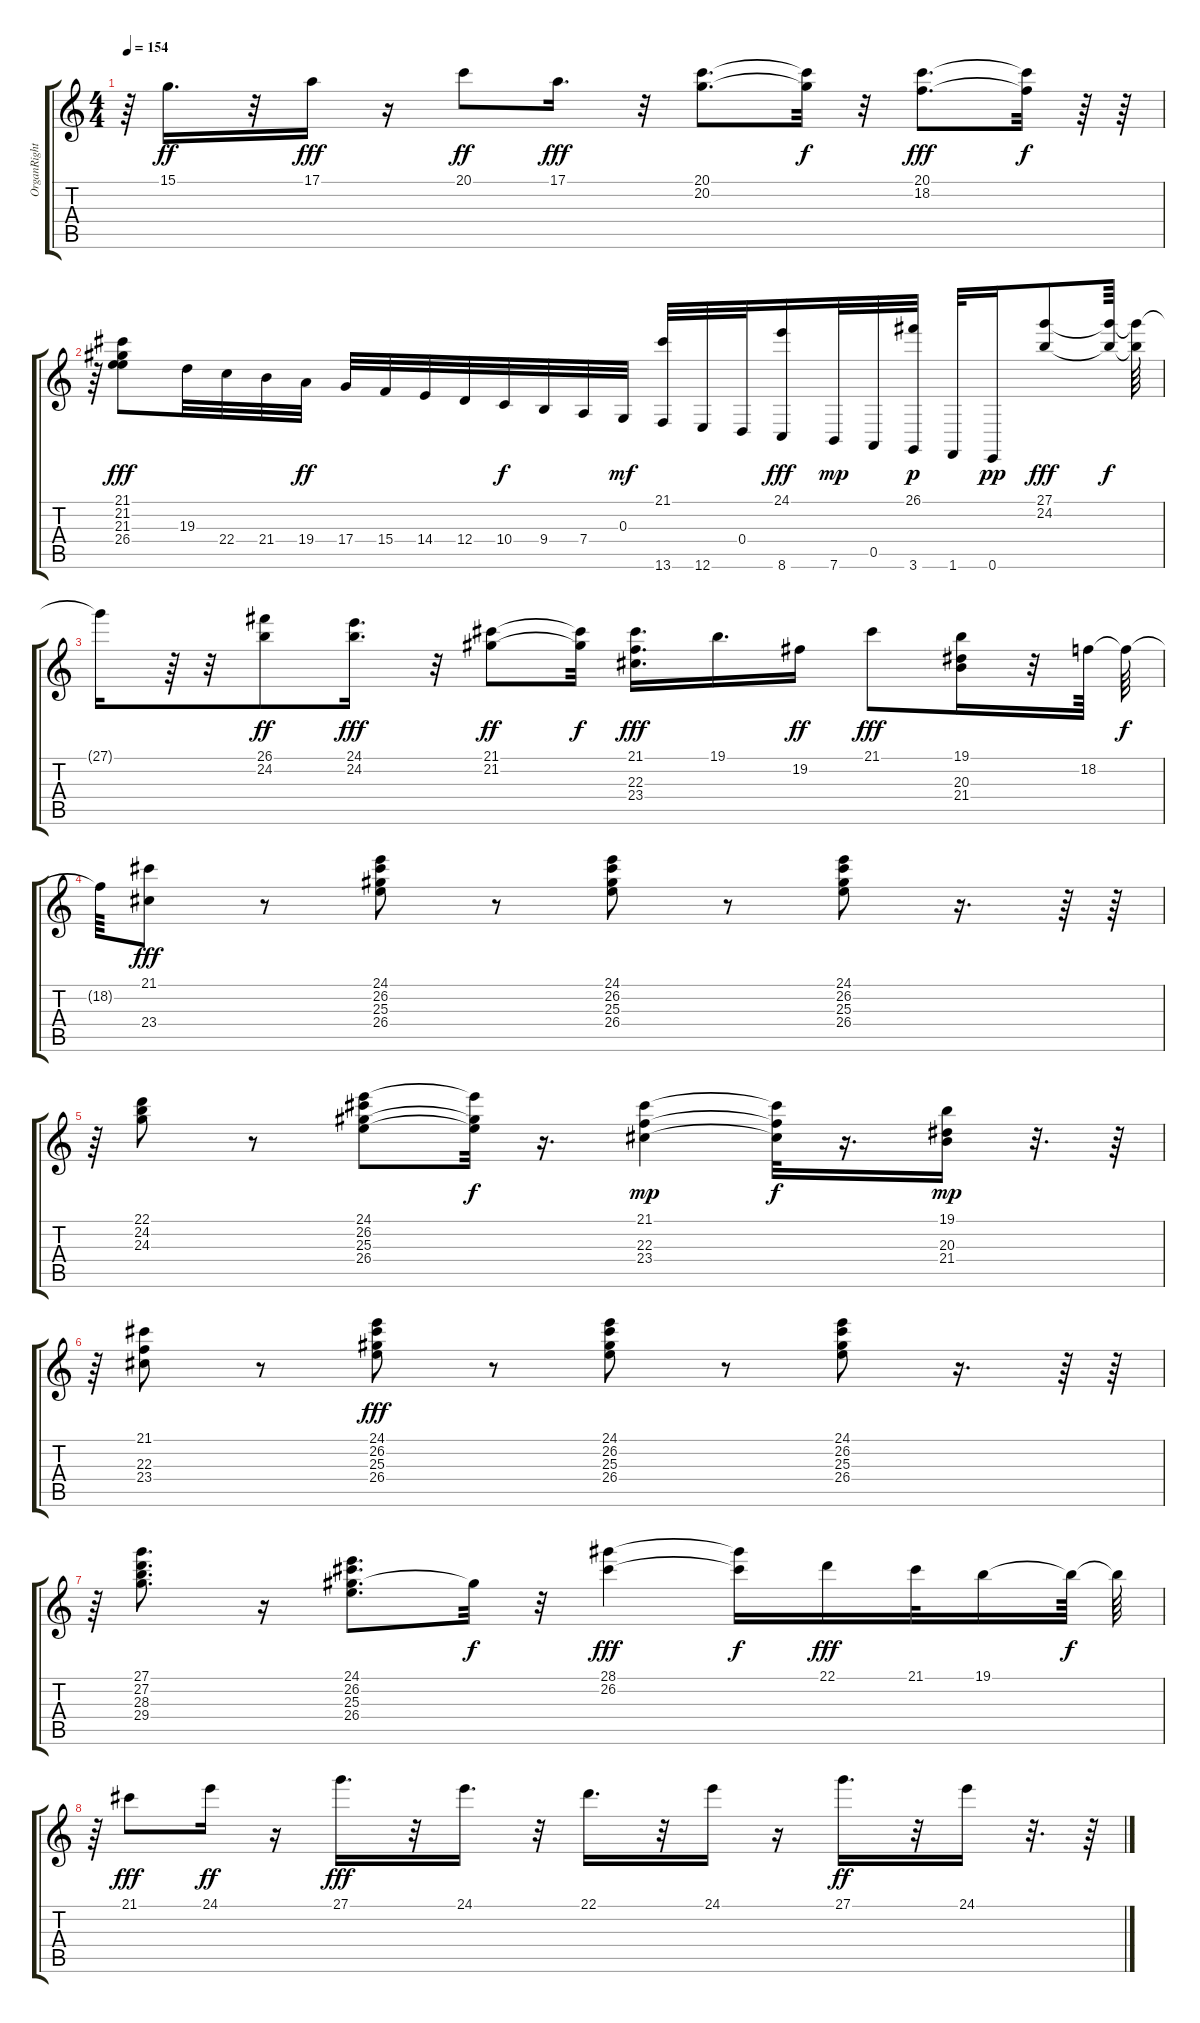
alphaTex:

\track ("OrganRight" "OrganRight") {instrument rockorgan}
\staff {score tabs}
\tuning (E4 B3 G3 D3 A2 E2) {hide}
\ts (4 4)
\tempo 154
\clef g2
\ks c
r.64{dy ff} 15.1.16{d} r.32 17.1.16{dy fff} r.16 20.1.8{dy ff} 17.1.16{d dy fff} r.32 (20.1 20.2).8{d} (20.1{t} 20.2{t}).32{dy f} r.32 (20.1 18.2).8{d dy fff} (20.1{t} 18.2{t}).32{dy f} r.64 r.64 |
r.64 (21.1 21.2 21.3 26.4).8{dy fff} 19.3.32 22.4.32 21.4.32 19.4.32{dy ff} 17.4.32 15.4.32 14.4.32 12.4.32 10.4.32{dy f} 9.4.32 7.4.32 0.3.32{dy mf} (21.1 13.6).32 12.6.32 0.4.32 (24.1 8.6).16{dy fff} 7.6.32{dy mp} 0.5.32 (26.1 3.6).32{dy p} 1.6.32 0.6.16{dy pp} (27.1 24.2).8{dy fff} (27.1{t} 24.2{t}).64{dy f} (27.1{t} 24.2{t}).64 |
27.1{t}.16 r.64 r.32 (26.1 24.2).8{dy ff} (24.1 24.2).16{d dy fff} r.32 (21.1 21.2).8{dy ff} (21.1{t} 21.2{t}).32{dy f} (21.1 22.3 23.4).16{d dy fff} 19.1.16{d} 19.2.16{dy ff} 21.1.8{dy fff} (19.1 20.3 21.4).16 r.32 18.2.64 18.2{t}.64{dy f} |
18.2{t}.64 (21.1 23.4).8{dy fff} r.8 (24.1 26.2 25.3 26.4).8 r.8 (24.1 26.2 25.3 26.4).8 r.8 (24.1 26.2 25.3 26.4).8 r.16{d} r.64 r.64 |
r.64 (22.1 24.2 24.3).8 r.8 (24.1 26.2 25.3 26.4).8 (24.1{t} 25.3{t} 26.4{t}).32{dy f} r.16{d} (21.1 22.3 23.4).4{dy mp} (21.1{t} 22.3{t} 23.4{t}).32{dy f} r.16{d} (19.1 20.3 21.4).16{dy mp} r.32{d} r.64 |
r.64 (21.1 22.3 23.4).8 r.8 (24.1 26.2 25.3 26.4).8{dy fff} r.8 (24.1 26.2 25.3 26.4).8 r.8 (24.1 26.2 25.3 26.4).8 r.16{d} r.64 r.64 |
r.64 (27.1 27.2 28.3 29.4).8{d} r.16 (24.1 26.2 25.3 26.4).8{d} 25.3{t}.32{dy f} r.32 (28.1 26.2).4{dy fff} (28.1{t} 26.2{t}).16{dy f} 22.1.16{dy fff} 21.1.32 19.1.16 19.1{t}.64{dy f} 19.1{t}.64 |
r.64 21.1.8{dy fff} 24.1.16{dy ff} r.16 27.1.16{d dy fff} r.32 24.1.16{d} r.32 22.1.16{d} r.32 24.1.16 r.16 27.1.16{d dy ff} r.32 24.1.16 r.32{d} r.64
